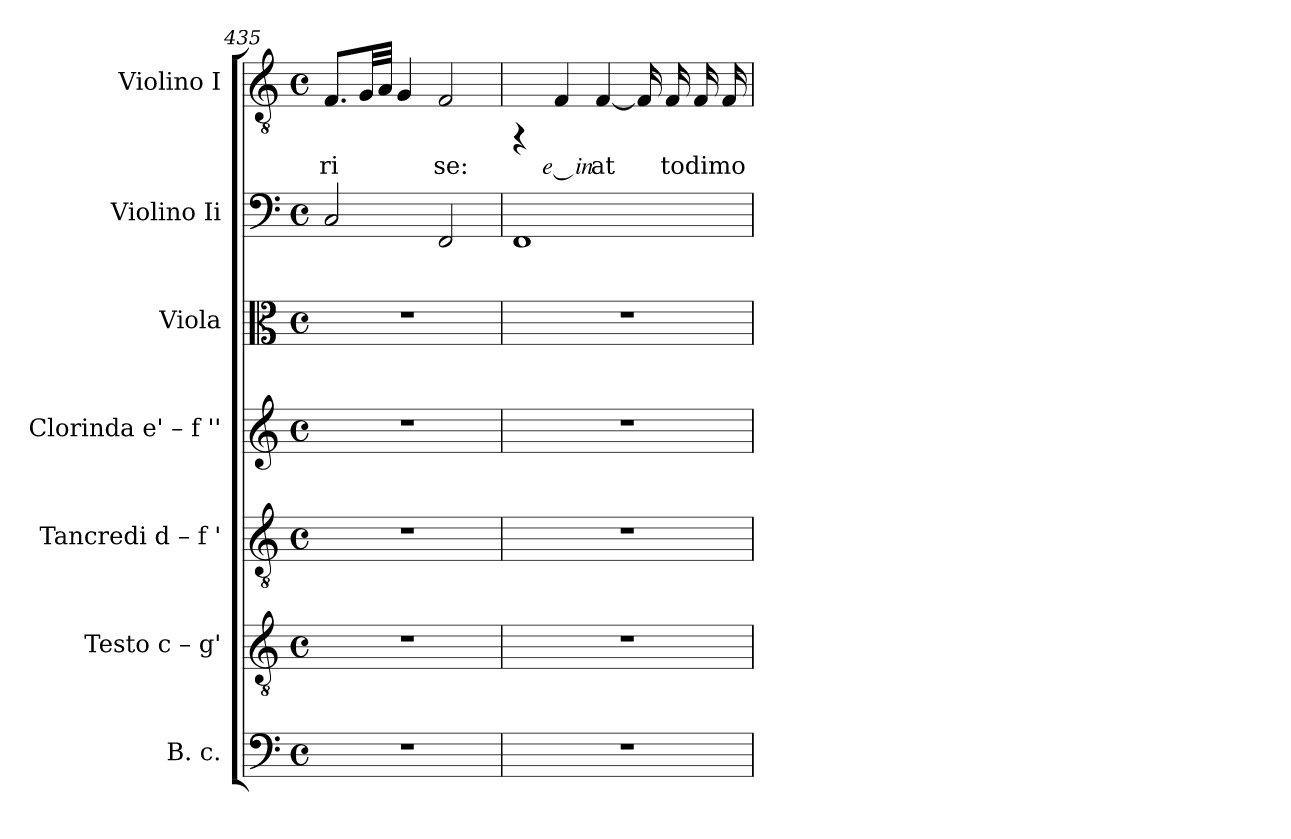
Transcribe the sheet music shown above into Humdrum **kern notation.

**kern	**kern	**kern	**kern	**kern	**kern	**kern	**text
*part7	*part6	*part5	*part4	*part3	*part2	*part1	*part1
*staff7	*staff6	*staff5	*staff4	*staff3	*staff2	*staff1	*staff1
*I"B. c.	*I"Testo  c – g'	*I"Tancredi  d – f '	*I"Clorinda  e' – f ''	*I"Viola	*I"Violino Ii	*I"Violino I	*
*clefF4	*clefGv2	*clefGv2	*clefG2	*clefC3	*clefF4	*clefGv2	*
*k[]	*k[]	*k[]	*k[]	*k[]	*k[]	*k[]	*
*C:	*C:	*C:	*C:	*C:	*C:	*C:	*
*M4/4	*M4/4	*M4/4	*M4/4	*M4/4	*M4/4	*M4/4	*
*met(c)	*met(c)	*met(c)	*met(c)	*met(c)	*met(c)	*met(c)	*
=435	=435	=435	=435	=435	=435	=435	=435
!	!	!	!	!	!	!	!LO:LY:b:cj
1r	1r	1r	1r	1r	2C/	8.F/L	ri
!	!	!	!	!	!	!	!LO:LY:b:cj
.	.	.	.	.	.	32G/	.
!	!	!	!	!	!	!	!LO:LY:b:cj
.	.	.	.	.	.	32A/J	.
!	!	!	!	!	!	!	!LO:LY:b:cj
.	.	.	.	.	.	4G/	.
!	!	!	!	!	!	!	!LO:LY:b:cj
.	.	.	.	.	2FF/	2F/	se:
=436	=436	=436	=436	=436	=436	=436	=436
1r	1r	1r	1r	1r	1FF	4rFF	.
!	!	!	!	!	!	!	!LO:LY:b:cj
.	.	.	.	.	.	4F/	e‿in
!	!	!	!	!	!	!	!LO:LY:b:cj
.	.	.	.	.	.	[<4F/	at
!	!	!	!	!	!	!	!LO:LY:b:cj
.	.	.	.	.	.	16F/]	.
!	!	!	!	!	!	!	!LO:LY:b:cj
.	.	.	.	.	.	16F/	todimo
!	!	!	!	!	!	!	!LO:LY:b:cj
.	.	.	.	.	.	16F/	.
!	!	!	!	!	!	!	!LO:LY:b:cj
.	.	.	.	.	.	16F/	.
=	=	=	=	=	=	=	=
*-	*-	*-	*-	*-	*-	*-	*-
